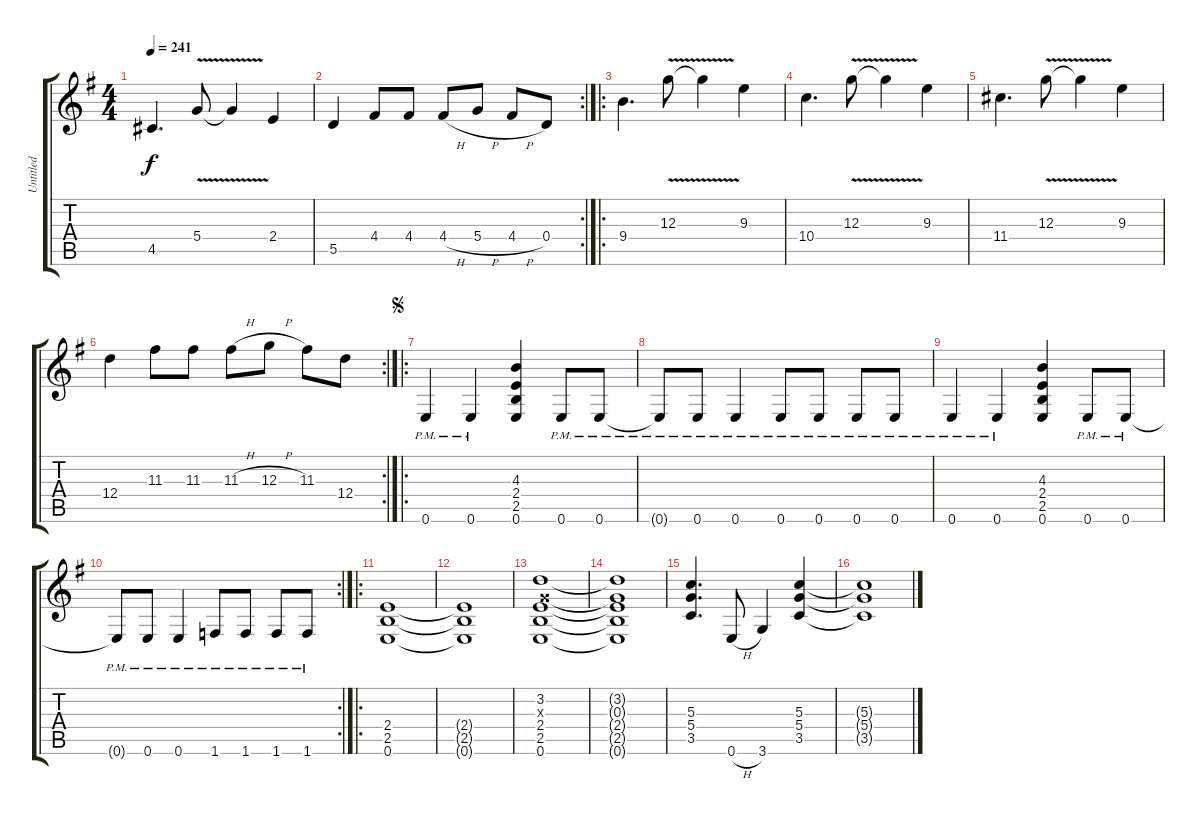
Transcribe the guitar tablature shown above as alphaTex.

\track ("Untitled" "Untitled") {instrument distortionguitar}
\staff {score tabs}
\tuning (E4 B3 G3 D3 A2 E2) {hide}
\ts (4 4)
\tempo 241
\clef g2
\ks g
4.5.4{d dy f} 5.4{v}.8 5.4{v t}.4 2.4.4 |
\rc 2
5.5.4 4.4.8 4.4.8 4.4{h}.8 5.4{h}.8 4.4{h}.8 0.4.8 |
\ro
9.4.4{d} 12.3{v}.8 12.3{v t}.4 9.3.4 |
10.4.4{d} 12.3{v}.8 12.3{v t}.4 9.3.4 |
11.4.4{d} 12.3{v}.8 12.3{v t}.4 9.3.4 |
\rc 2
12.4.4 11.3.8 11.3.8 11.3{h}.8 12.3{h}.8 11.3.8 12.4.8 |
\ro
\jump segno
0.6{pm}.4 0.6{pm}.4 (4.3 2.4 2.5 0.6).4 0.6{pm}.8 0.6{pm}.8 |
0.6{pm t}.8 0.6{pm}.8 0.6{pm}.4 0.6{pm}.8 0.6{pm}.8 0.6{pm}.8 0.6{pm}.8 |
0.6{pm}.4 0.6{pm}.4 (4.3 2.4 2.5 0.6).4 0.6{pm}.8 0.6{pm}.8 |
\rc 2
0.6{pm t}.8 0.6{pm}.8 0.6{pm}.4 1.6{pm}.8 1.6{pm}.8 1.6{pm}.8 1.6{pm}.8 |
\ro
(2.4 2.5 0.6).1 |
(2.4{t} 2.5{t} 0.6{t}).1 |
(3.2 0.3{x} 2.4 2.5 0.6).1 |
(3.2{t} 0.3{t} 2.4{t} 2.5{t} 0.6{t}).1 |
(5.3 5.4 3.5).4{d} 0.6{h}.8 3.6.4 (5.3 5.4 3.5).4 |
(5.3{t} 5.4{t} 3.5{t}).1
